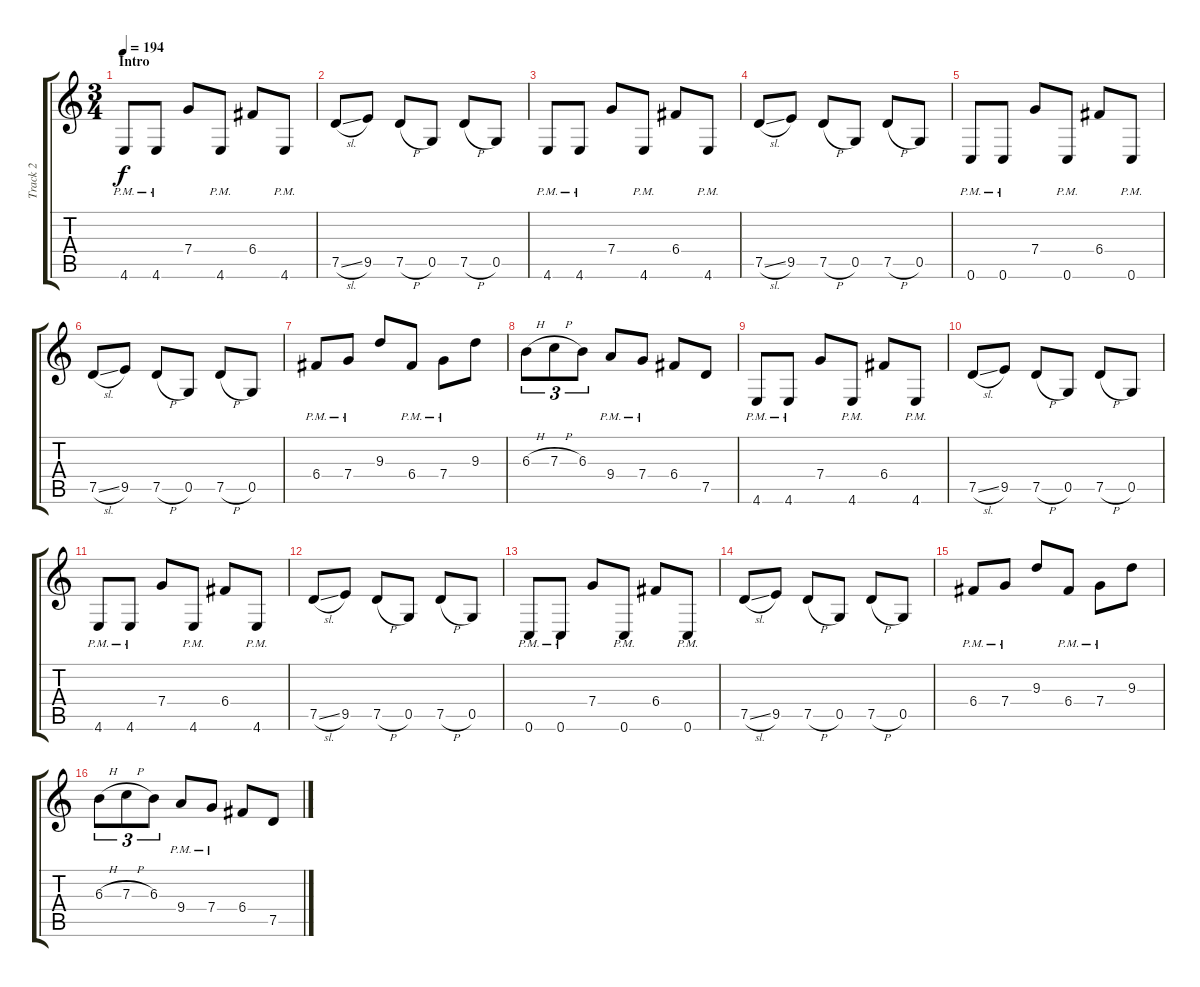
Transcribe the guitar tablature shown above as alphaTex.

\track ("Track 2" "Track 2") {instrument distortionguitar}
\staff {score tabs}
\tuning (D4 A3 F3 C3 G2 C2) {hide}
\ts (3 4)
\section ("" "Intro")
\tempo 194
\clef g2
\ks c
4.6{pm}.8{dy f instrument distortionguitar} 4.6{pm}.8 7.4.8 4.6{pm}.8 6.4.8 4.6{pm}.8 |
7.5{sl}.8 9.5.8 7.5{h}.8 0.5.8 7.5{h}.8 0.5.8 |
4.6{pm}.8 4.6{pm}.8 7.4.8 4.6{pm}.8 6.4.8 4.6{pm}.8 |
7.5{sl}.8 9.5.8 7.5{h}.8 0.5.8 7.5{h}.8 0.5.8 |
0.6{pm}.8 0.6{pm}.8 7.4.8 0.6{pm}.8 6.4.8 0.6{pm}.8 |
7.5{sl}.8 9.5.8 7.5{h}.8 0.5.8 7.5{h}.8 0.5.8 |
6.4{pm}.8 7.4{pm}.8 9.3.8 6.4{pm}.8 7.4{pm}.8 9.3.8 |
6.3{h}.8{tu (3 2)} 7.3{h}.8{tu (3 2)} 6.3.8{tu (3 2)} 9.4{pm}.8 7.4{pm}.8 6.4.8 7.5.8 |
4.6{pm}.8 4.6{pm}.8 7.4.8 4.6{pm}.8 6.4.8 4.6{pm}.8 |
7.5{sl}.8 9.5.8 7.5{h}.8 0.5.8 7.5{h}.8 0.5.8 |
4.6{pm}.8 4.6{pm}.8 7.4.8 4.6{pm}.8 6.4.8 4.6{pm}.8 |
7.5{sl}.8 9.5.8 7.5{h}.8 0.5.8 7.5{h}.8 0.5.8 |
0.6{pm}.8 0.6{pm}.8 7.4.8 0.6{pm}.8 6.4.8 0.6{pm}.8 |
7.5{sl}.8 9.5.8 7.5{h}.8 0.5.8 7.5{h}.8 0.5.8 |
6.4{pm}.8 7.4{pm}.8 9.3.8 6.4{pm}.8 7.4{pm}.8 9.3.8 |
6.3{h}.8{tu (3 2)} 7.3{h}.8{tu (3 2)} 6.3.8{tu (3 2)} 9.4{pm}.8 7.4{pm}.8 6.4.8 7.5.8
